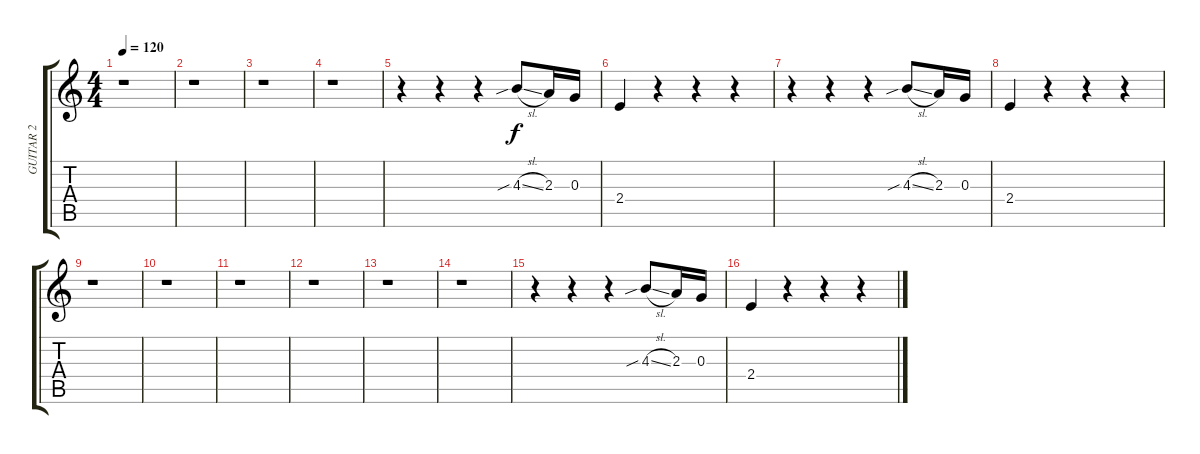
\track ("GUITAR 2" "GUITAR 2") {instrument acousticguitarsteel}
\staff {score tabs}
\tuning (E4 B3 G3 D3 A2 E2) {hide}
\ts (4 4)
\tempo 120
\clef g2
\ks c
r.1{dy f} |
r.1 |
r.1 |
r.1 |
r.4 r.4 r.4 4.3{sib sl}.8 2.3.16 0.3.16 |
2.4.4 r.4 r.4 r.4 |
r.4 r.4 r.4 4.3{sib sl}.8 2.3.16 0.3.16 |
2.4.4 r.4 r.4 r.4 |
r.1 |
r.1 |
r.1 |
r.1 |
r.1 |
r.1 |
r.4 r.4 r.4 4.3{sib sl}.8 2.3.16 0.3.16 |
2.4.4 r.4 r.4 r.4
